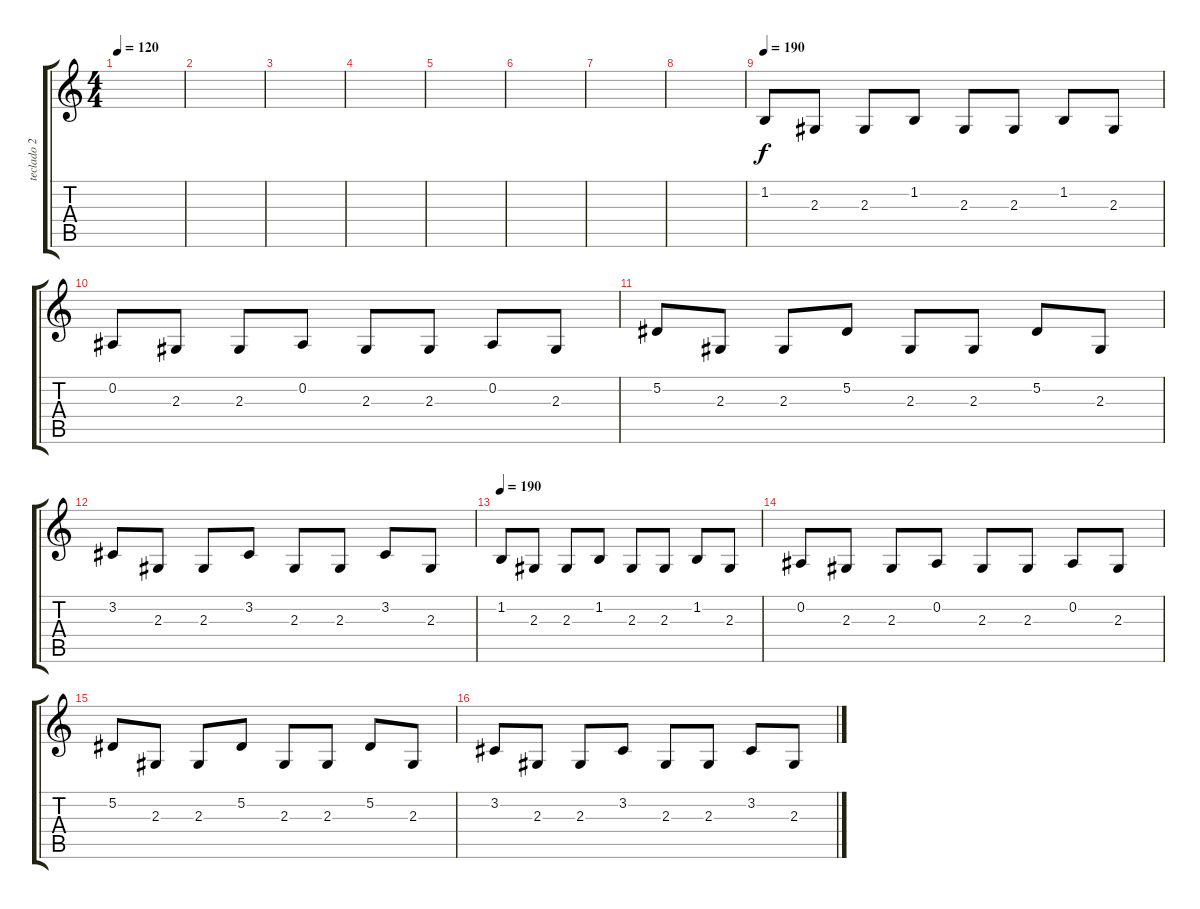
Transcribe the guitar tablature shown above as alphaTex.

\track ("teclado 2" "teclado 2") {instrument stringensemble1}
\staff {score tabs}
\tuning (Eb4 Bb3 Gb3 Db3 Ab2 Eb2) {hide}
\ts (4 4)
\tempo 120
\clef g2
\ks c
|
|
|
|
|
|
|
|
\tempo 190
1.2.8 2.3.8 2.3.8 1.2.8 2.3.8 2.3.8 1.2.8 2.3.8 |
0.2.8 2.3.8 2.3.8 0.2.8 2.3.8 2.3.8 0.2.8 2.3.8 |
5.2.8 2.3.8 2.3.8 5.2.8 2.3.8 2.3.8 5.2.8 2.3.8 |
3.2.8 2.3.8 2.3.8 3.2.8 2.3.8 2.3.8 3.2.8 2.3.8 |
\tempo 190
1.2.8 2.3.8 2.3.8 1.2.8 2.3.8 2.3.8 1.2.8 2.3.8 |
0.2.8 2.3.8 2.3.8 0.2.8 2.3.8 2.3.8 0.2.8 2.3.8 |
5.2.8 2.3.8 2.3.8 5.2.8 2.3.8 2.3.8 5.2.8 2.3.8 |
3.2.8 2.3.8 2.3.8 3.2.8 2.3.8 2.3.8 3.2.8 2.3.8
